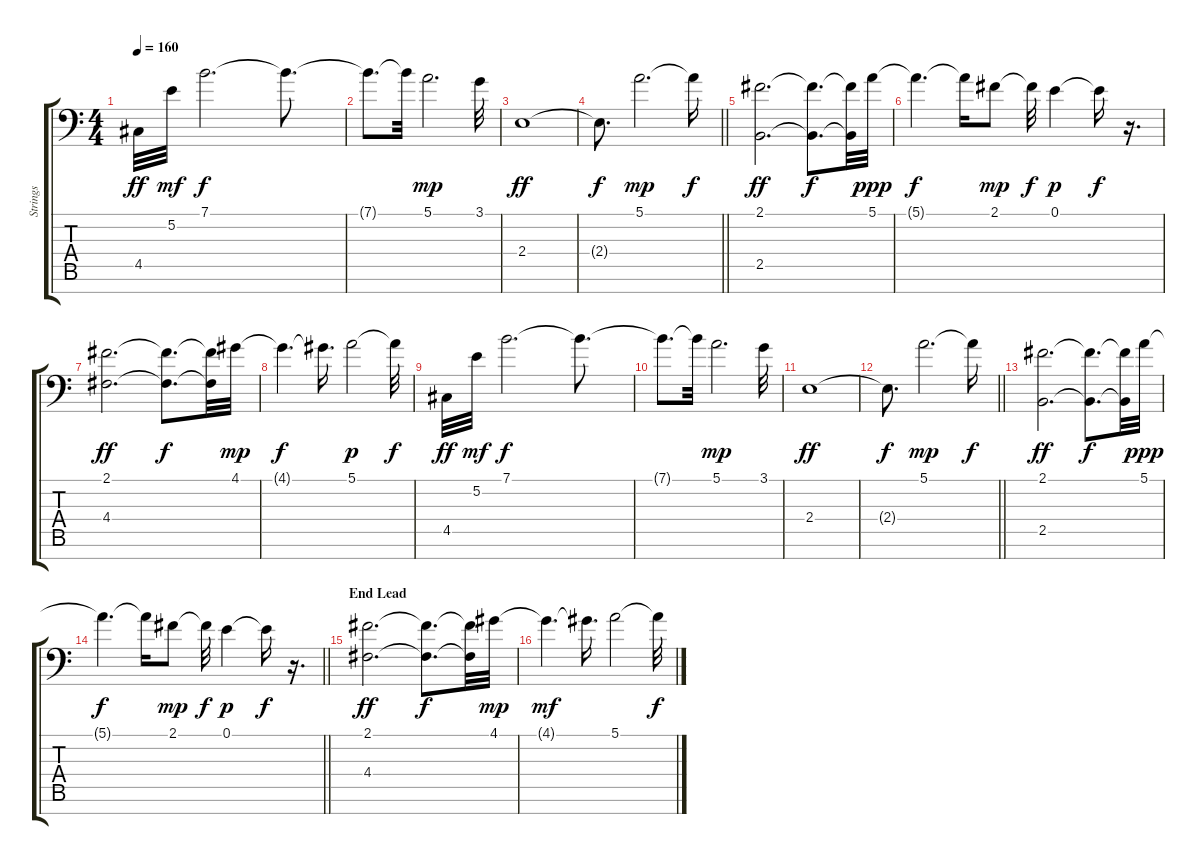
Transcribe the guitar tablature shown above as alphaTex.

\track ("Strings" "Strings") {instrument synthstrings2}
\staff {score tabs}
\tuning (E4 B3 G3 D3 A2 E2 C-1) {hide}
\ts (4 4)
\tempo 160
\clef f4
\ks c
4.5.32{dy ff} 5.2.32{dy mf} 7.1.2{d dy f} 7.1{t}.8{d} |
7.1{t}.8{d} 7.1{t}.32 5.1.2{d dy mp} 3.1.32 |
2.4.1{dy ff} |
\barLineRight lightlight
2.4{t}.8{d dy f} 5.1.2{d dy mp} 5.1{t}.16{dy f} |
(2.1 2.5).2{d dy ff} (2.1{t} 2.5{t}).8{d dy f} (2.1{t} 2.5{t}).32 5.1.32{dy ppp} |
5.1{t}.4{d dy f} 5.1{t}.16 2.1.8{dy mp} 2.1{t}.32{dy f} 0.1.4{dy p} 0.1{t}.16{dy f} r.16{d} |
(2.1 4.4).2{d dy ff} (2.1{t} 4.4{t}).8{d dy f} (2.1{t} 4.4{t}).32 4.1.32{dy mp} |
4.1{t}.4{d dy f} 4.1{t}.16{d} 5.1.2{dy p} 5.1{t}.32{dy f} |
4.5.32{dy ff} 5.2.32{dy mf} 7.1.2{d dy f} 7.1{t}.8{d} |
7.1{t}.8{d} 7.1{t}.32 5.1.2{d dy mp} 3.1.32 |
2.4.1{dy ff} |
\barLineRight lightlight
2.4{t}.8{d dy f} 5.1.2{d dy mp} 5.1{t}.16{dy f} |
(2.1 2.5).2{d dy ff} (2.1{t} 2.5{t}).8{d dy f} (2.1{t} 2.5{t}).32 5.1.32{dy ppp} |
\barLineRight lightlight
5.1{t}.4{d dy f} 5.1{t}.16 2.1.8{dy mp} 2.1{t}.32{dy f} 0.1.4{dy p} 0.1{t}.16{dy f} r.16{d} |
\section ("" "End Lead")
(2.1 4.4).2{d dy ff} (2.1{t} 4.4{t}).8{d dy f} (2.1{t} 4.4{t}).32 4.1.32{dy mp} |
4.1{t}.4{d dy mf} 4.1{t}.16{d} 5.1.2 5.1{t}.32{dy f}
